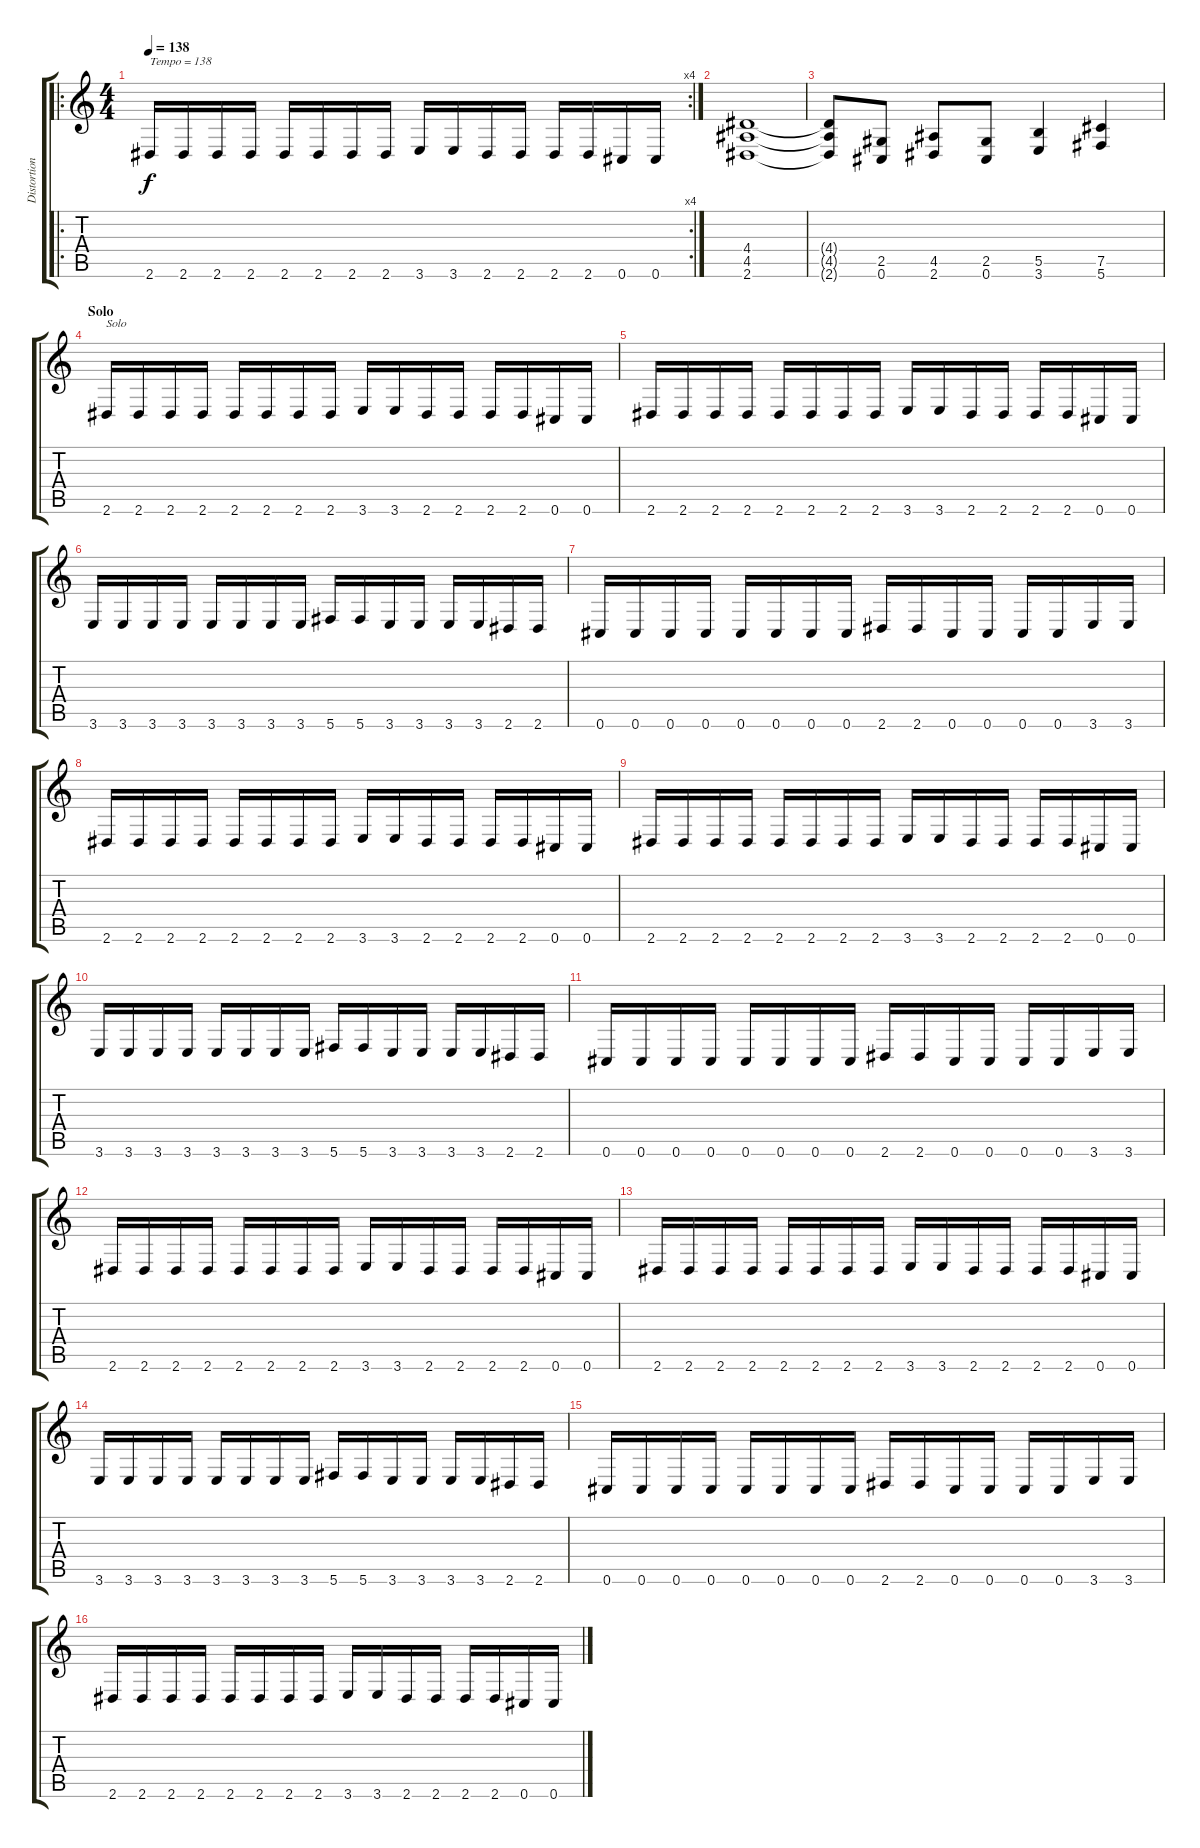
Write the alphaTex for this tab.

\track ("Distortion guitar 1" "Distortion") {instrument distortionguitar}
\staff {score tabs}
\tuning (Db4 Ab3 E3 B2 Gb2 Db2) {hide}
\ro
\rc 4
\ts (4 4)
\tempo 138
\clef g2
\ks c
2.6.16{txt "Tempo = 138" dy f instrument distortionguitar} 2.6.16 2.6.16 2.6.16 2.6.16 2.6.16 2.6.16 2.6.16 3.6.16 3.6.16 2.6.16 2.6.16 2.6.16 2.6.16 0.6.16 0.6.16 |
(4.4 4.5 2.6).1 |
(4.4{t} 4.5{t} 2.6{t}).8 (2.5 0.6).8 (4.5 2.6).8 (2.5 0.6).8 (5.5 3.6).4 (7.5 5.6).4 |
\section ("" "Solo")
2.6.16{txt "Solo"} 2.6.16 2.6.16 2.6.16 2.6.16 2.6.16 2.6.16 2.6.16 3.6.16 3.6.16 2.6.16 2.6.16 2.6.16 2.6.16 0.6.16 0.6.16 |
2.6.16 2.6.16 2.6.16 2.6.16 2.6.16 2.6.16 2.6.16 2.6.16 3.6.16 3.6.16 2.6.16 2.6.16 2.6.16 2.6.16 0.6.16 0.6.16 |
3.6.16 3.6.16 3.6.16 3.6.16 3.6.16 3.6.16 3.6.16 3.6.16 5.6.16 5.6.16 3.6.16 3.6.16 3.6.16 3.6.16 2.6.16 2.6.16 |
0.6.16 0.6.16 0.6.16 0.6.16 0.6.16 0.6.16 0.6.16 0.6.16 2.6.16 2.6.16 0.6.16 0.6.16 0.6.16 0.6.16 3.6.16 3.6.16 |
2.6.16 2.6.16 2.6.16 2.6.16 2.6.16 2.6.16 2.6.16 2.6.16 3.6.16 3.6.16 2.6.16 2.6.16 2.6.16 2.6.16 0.6.16 0.6.16 |
2.6.16 2.6.16 2.6.16 2.6.16 2.6.16 2.6.16 2.6.16 2.6.16 3.6.16 3.6.16 2.6.16 2.6.16 2.6.16 2.6.16 0.6.16 0.6.16 |
3.6.16 3.6.16 3.6.16 3.6.16 3.6.16 3.6.16 3.6.16 3.6.16 5.6.16 5.6.16 3.6.16 3.6.16 3.6.16 3.6.16 2.6.16 2.6.16 |
0.6.16 0.6.16 0.6.16 0.6.16 0.6.16 0.6.16 0.6.16 0.6.16 2.6.16 2.6.16 0.6.16 0.6.16 0.6.16 0.6.16 3.6.16 3.6.16 |
2.6.16 2.6.16 2.6.16 2.6.16 2.6.16 2.6.16 2.6.16 2.6.16 3.6.16 3.6.16 2.6.16 2.6.16 2.6.16 2.6.16 0.6.16 0.6.16 |
2.6.16 2.6.16 2.6.16 2.6.16 2.6.16 2.6.16 2.6.16 2.6.16 3.6.16 3.6.16 2.6.16 2.6.16 2.6.16 2.6.16 0.6.16 0.6.16 |
3.6.16 3.6.16 3.6.16 3.6.16 3.6.16 3.6.16 3.6.16 3.6.16 5.6.16 5.6.16 3.6.16 3.6.16 3.6.16 3.6.16 2.6.16 2.6.16 |
0.6.16 0.6.16 0.6.16 0.6.16 0.6.16 0.6.16 0.6.16 0.6.16 2.6.16 2.6.16 0.6.16 0.6.16 0.6.16 0.6.16 3.6.16 3.6.16 |
2.6.16 2.6.16 2.6.16 2.6.16 2.6.16 2.6.16 2.6.16 2.6.16 3.6.16 3.6.16 2.6.16 2.6.16 2.6.16 2.6.16 0.6.16 0.6.16
